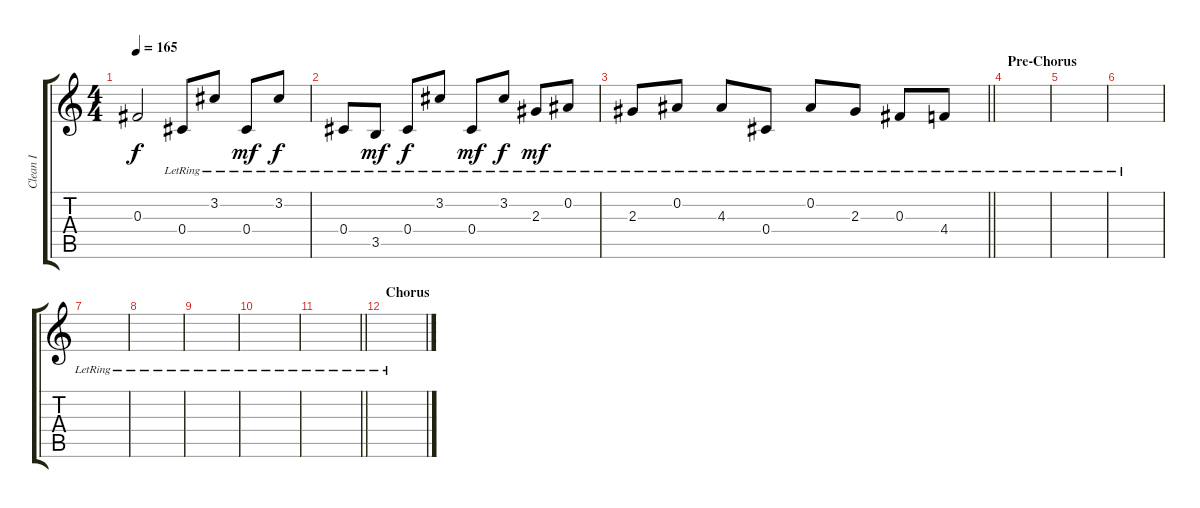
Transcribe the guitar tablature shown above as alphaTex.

\track ("Clean I" "Clean I") {instrument electricguitarclean}
\staff {score tabs}
\tuning (Eb4 Bb3 Gb3 Db3 Ab2 Eb2) {hide}
\ts (4 4)
\tempo 165
\clef g2
\ks c
0.3{t}.2{dy f} 0.4{lr}.8 3.2{lr}.8 0.4{lr}.8{dy mf} 3.2{lr}.8{dy f} |
0.4{lr}.8 3.5{lr}.8{dy mf} 0.4{lr}.8{dy f} 3.2{lr}.8 0.4{lr}.8{dy mf} 3.2{lr}.8{dy f} 2.3{lr}.8{dy mf} 0.2{lr}.8 |
\barLineRight lightlight
2.3{lr}.8 0.2{lr}.8 4.3{lr}.8 0.4{lr}.8 0.2{lr}.8 2.3{lr}.8 0.3{lr}.8 4.4{lr}.8 |
\section ("" "Pre-Chorus")
|
|
|
|
|
|
|
\barLineRight lightlight
|
\section ("" "Chorus")
